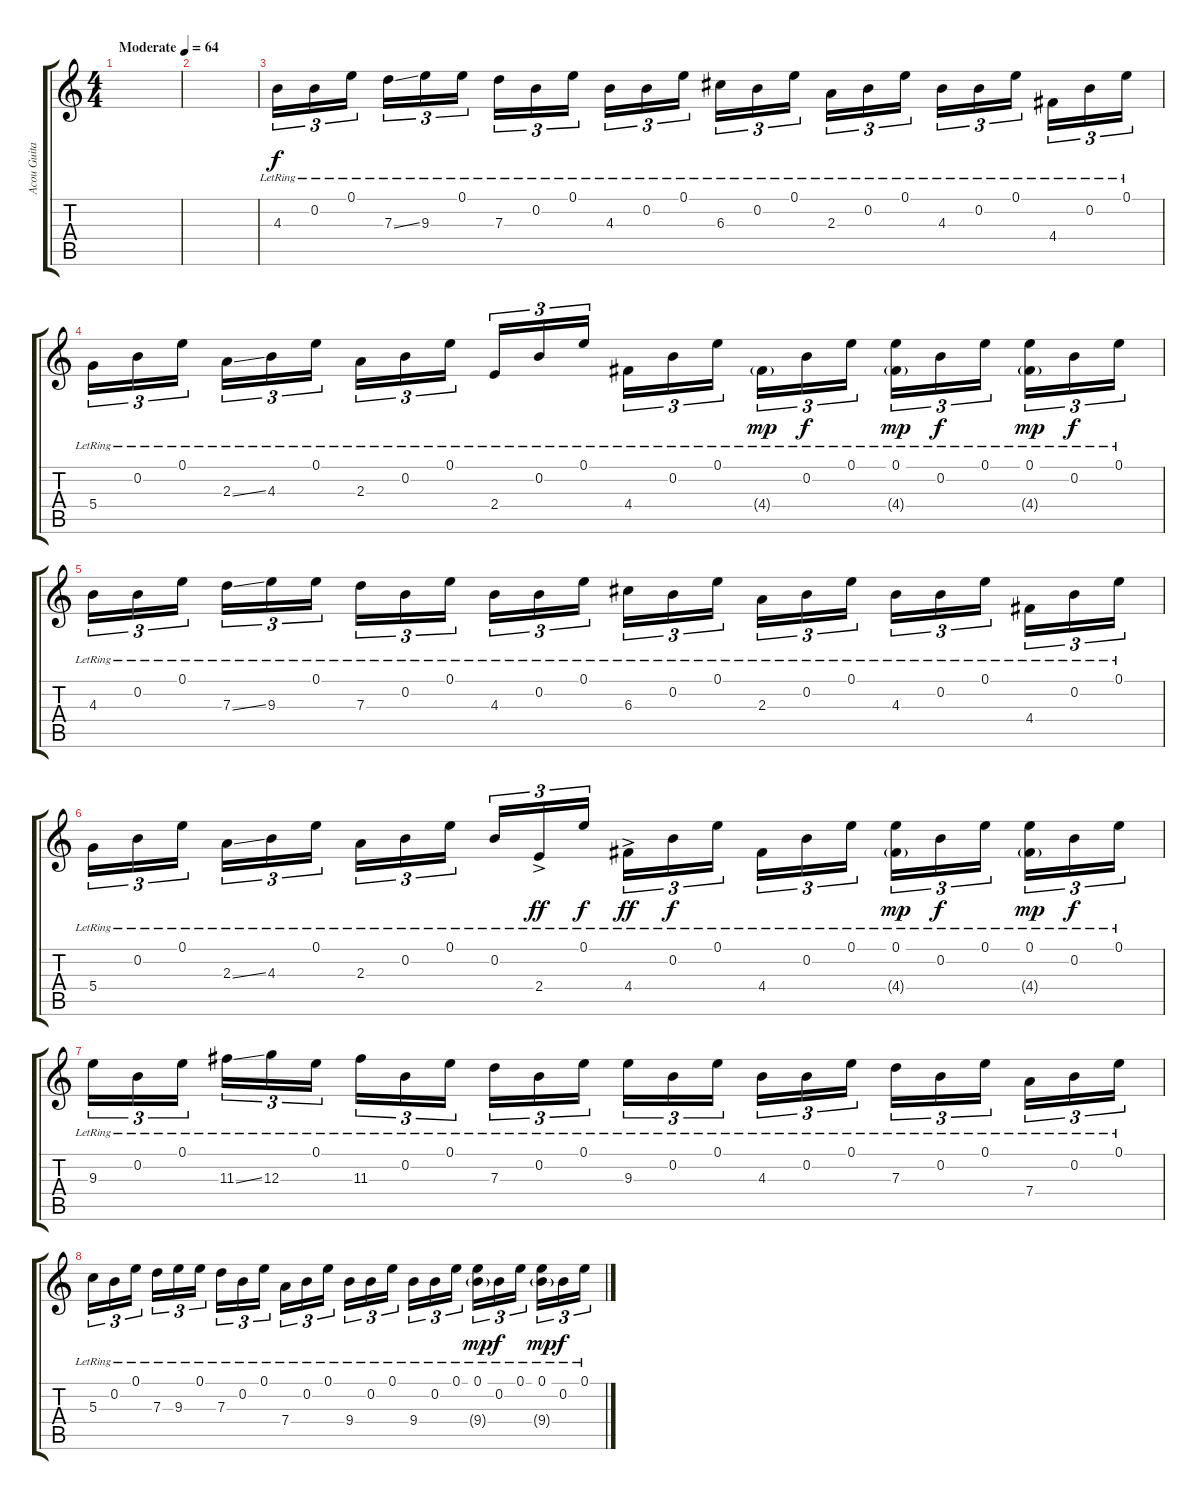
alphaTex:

\track ("Acou Guitar" "Acou Guita") {instrument acousticguitarsteel}
\staff {score tabs}
\tuning (E4 B3 G3 D3 A2 E2) {hide}
\ts (4 4)
\tempo (64 "Moderate")
\clef g2
\ks c
|
|
4.3{lr}.16{tu (3 2)} 0.2{lr}.16{tu (3 2)} 0.1{lr}.16{tu (3 2) beam splitsecondary} 7.3{ss lr}.16{tu (3 2)} 9.3{lr}.16{tu (3 2)} 0.1{lr}.16{tu (3 2)} 7.3{lr}.16{tu (3 2)} 0.2{lr}.16{tu (3 2)} 0.1{lr}.16{tu (3 2) beam splitsecondary} 4.3{lr}.16{tu (3 2)} 0.2{lr}.16{tu (3 2)} 0.1{lr}.16{tu (3 2)} 6.3{lr}.16{tu (3 2)} 0.2{lr}.16{tu (3 2)} 0.1{lr}.16{tu (3 2) beam splitsecondary} 2.3{lr}.16{tu (3 2)} 0.2{lr}.16{tu (3 2)} 0.1{lr}.16{tu (3 2)} 4.3{lr}.16{tu (3 2)} 0.2{lr}.16{tu (3 2)} 0.1{lr}.16{tu (3 2) beam splitsecondary} 4.4{lr}.16{tu (3 2)} 0.2{lr}.16{tu (3 2)} 0.1{lr}.16{tu (3 2)} |
5.4{lr}.16{tu (3 2)} 0.2{lr}.16{tu (3 2)} 0.1{lr}.16{tu (3 2) beam splitsecondary} 2.3{ss lr}.16{tu (3 2)} 4.3{lr}.16{tu (3 2)} 0.1{lr}.16{tu (3 2)} 2.3{lr}.16{tu (3 2)} 0.2{lr}.16{tu (3 2)} 0.1{lr}.16{tu (3 2) beam splitsecondary} 2.4{lr}.16{tu (3 2)} 0.2{lr}.16{tu (3 2)} 0.1{lr}.16{tu (3 2)} 4.4{lr}.16{tu (3 2)} 0.2{lr}.16{tu (3 2)} 0.1{lr}.16{tu (3 2) beam splitsecondary} 4.4{g lr}.16{tu (3 2) dy mp} 0.2{lr}.16{tu (3 2) dy f} 0.1{lr}.16{tu (3 2)} (0.1{lr} 4.4{g lr}).16{tu (3 2) dy mp} 0.2{lr}.16{tu (3 2) dy f} 0.1{lr}.16{tu (3 2) beam splitsecondary} (0.1{lr} 4.4{g lr}).16{tu (3 2) dy mp} 0.2{lr}.16{tu (3 2) dy f} 0.1{lr}.16{tu (3 2)} |
4.3{lr}.16{tu (3 2)} 0.2{lr}.16{tu (3 2)} 0.1{lr}.16{tu (3 2) beam splitsecondary} 7.3{ss lr}.16{tu (3 2)} 9.3{lr}.16{tu (3 2)} 0.1{lr}.16{tu (3 2)} 7.3{lr}.16{tu (3 2)} 0.2{lr}.16{tu (3 2)} 0.1{lr}.16{tu (3 2) beam splitsecondary} 4.3{lr}.16{tu (3 2)} 0.2{lr}.16{tu (3 2)} 0.1{lr}.16{tu (3 2)} 6.3{lr}.16{tu (3 2)} 0.2{lr}.16{tu (3 2)} 0.1{lr}.16{tu (3 2) beam splitsecondary} 2.3{lr}.16{tu (3 2)} 0.2{lr}.16{tu (3 2)} 0.1{lr}.16{tu (3 2)} 4.3{lr}.16{tu (3 2)} 0.2{lr}.16{tu (3 2)} 0.1{lr}.16{tu (3 2) beam splitsecondary} 4.4{lr}.16{tu (3 2)} 0.2{lr}.16{tu (3 2)} 0.1{lr}.16{tu (3 2)} |
5.4{lr}.16{tu (3 2)} 0.2{lr}.16{tu (3 2)} 0.1{lr}.16{tu (3 2) beam splitsecondary} 2.3{ss lr}.16{tu (3 2)} 4.3{lr}.16{tu (3 2)} 0.1{lr}.16{tu (3 2)} 2.3{lr}.16{tu (3 2)} 0.2{lr}.16{tu (3 2)} 0.1{lr}.16{tu (3 2) beam splitsecondary} 0.2{lr}.16{tu (3 2)} 2.4{ac lr}.16{tu (3 2) dy ff} 0.1{lr}.16{tu (3 2) dy f} 4.4{ac lr}.16{tu (3 2) dy ff} 0.2{lr}.16{tu (3 2) dy f} 0.1{lr}.16{tu (3 2) beam splitsecondary} 4.4{lr}.16{tu (3 2)} 0.2{lr}.16{tu (3 2)} 0.1{lr}.16{tu (3 2)} (0.1{lr} 4.4{g lr}).16{tu (3 2) dy mp} 0.2{lr}.16{tu (3 2) dy f} 0.1{lr}.16{tu (3 2) beam splitsecondary} (0.1{lr} 4.4{g lr}).16{tu (3 2) dy mp} 0.2{lr}.16{tu (3 2) dy f} 0.1{lr}.16{tu (3 2)} |
9.3{lr}.16{tu (3 2)} 0.2{lr}.16{tu (3 2)} 0.1{lr}.16{tu (3 2) beam splitsecondary} 11.3{ss lr}.16{tu (3 2)} 12.3{lr}.16{tu (3 2)} 0.1{lr}.16{tu (3 2)} 11.3{lr}.16{tu (3 2)} 0.2{lr}.16{tu (3 2)} 0.1{lr}.16{tu (3 2) beam splitsecondary} 7.3{lr}.16{tu (3 2)} 0.2{lr}.16{tu (3 2)} 0.1{lr}.16{tu (3 2)} 9.3{lr}.16{tu (3 2)} 0.2{lr}.16{tu (3 2)} 0.1{lr}.16{tu (3 2) beam splitsecondary} 4.3{lr}.16{tu (3 2)} 0.2{lr}.16{tu (3 2)} 0.1{lr}.16{tu (3 2)} 7.3{lr}.16{tu (3 2)} 0.2{lr}.16{tu (3 2)} 0.1{lr}.16{tu (3 2) beam splitsecondary} 7.4{lr}.16{tu (3 2)} 0.2{lr}.16{tu (3 2)} 0.1{lr}.16{tu (3 2)} |
5.3{lr}.16{tu (3 2)} 0.2{lr}.16{tu (3 2)} 0.1{lr}.16{tu (3 2) beam splitsecondary} 7.3{lr}.16{tu (3 2)} 9.3{lr}.16{tu (3 2)} 0.1{lr}.16{tu (3 2)} 7.3{lr}.16{tu (3 2)} 0.2{lr}.16{tu (3 2)} 0.1{lr}.16{tu (3 2) beam splitsecondary} 7.4{lr}.16{tu (3 2)} 0.2{lr}.16{tu (3 2)} 0.1{lr}.16{tu (3 2)} 9.4{lr}.16{tu (3 2)} 0.2{lr}.16{tu (3 2)} 0.1{lr}.16{tu (3 2) beam splitsecondary} 9.4{lr}.16{tu (3 2)} 0.2{lr}.16{tu (3 2)} 0.1{lr}.16{tu (3 2)} (0.1{lr} 9.4{g lr}).16{tu (3 2) dy mp} 0.2{lr}.16{tu (3 2) dy f} 0.1{lr}.16{tu (3 2) beam splitsecondary} (0.1{lr} 9.4{g lr}).16{tu (3 2) dy mp} 0.2{lr}.16{tu (3 2) dy f} 0.1{lr}.16{tu (3 2)}
